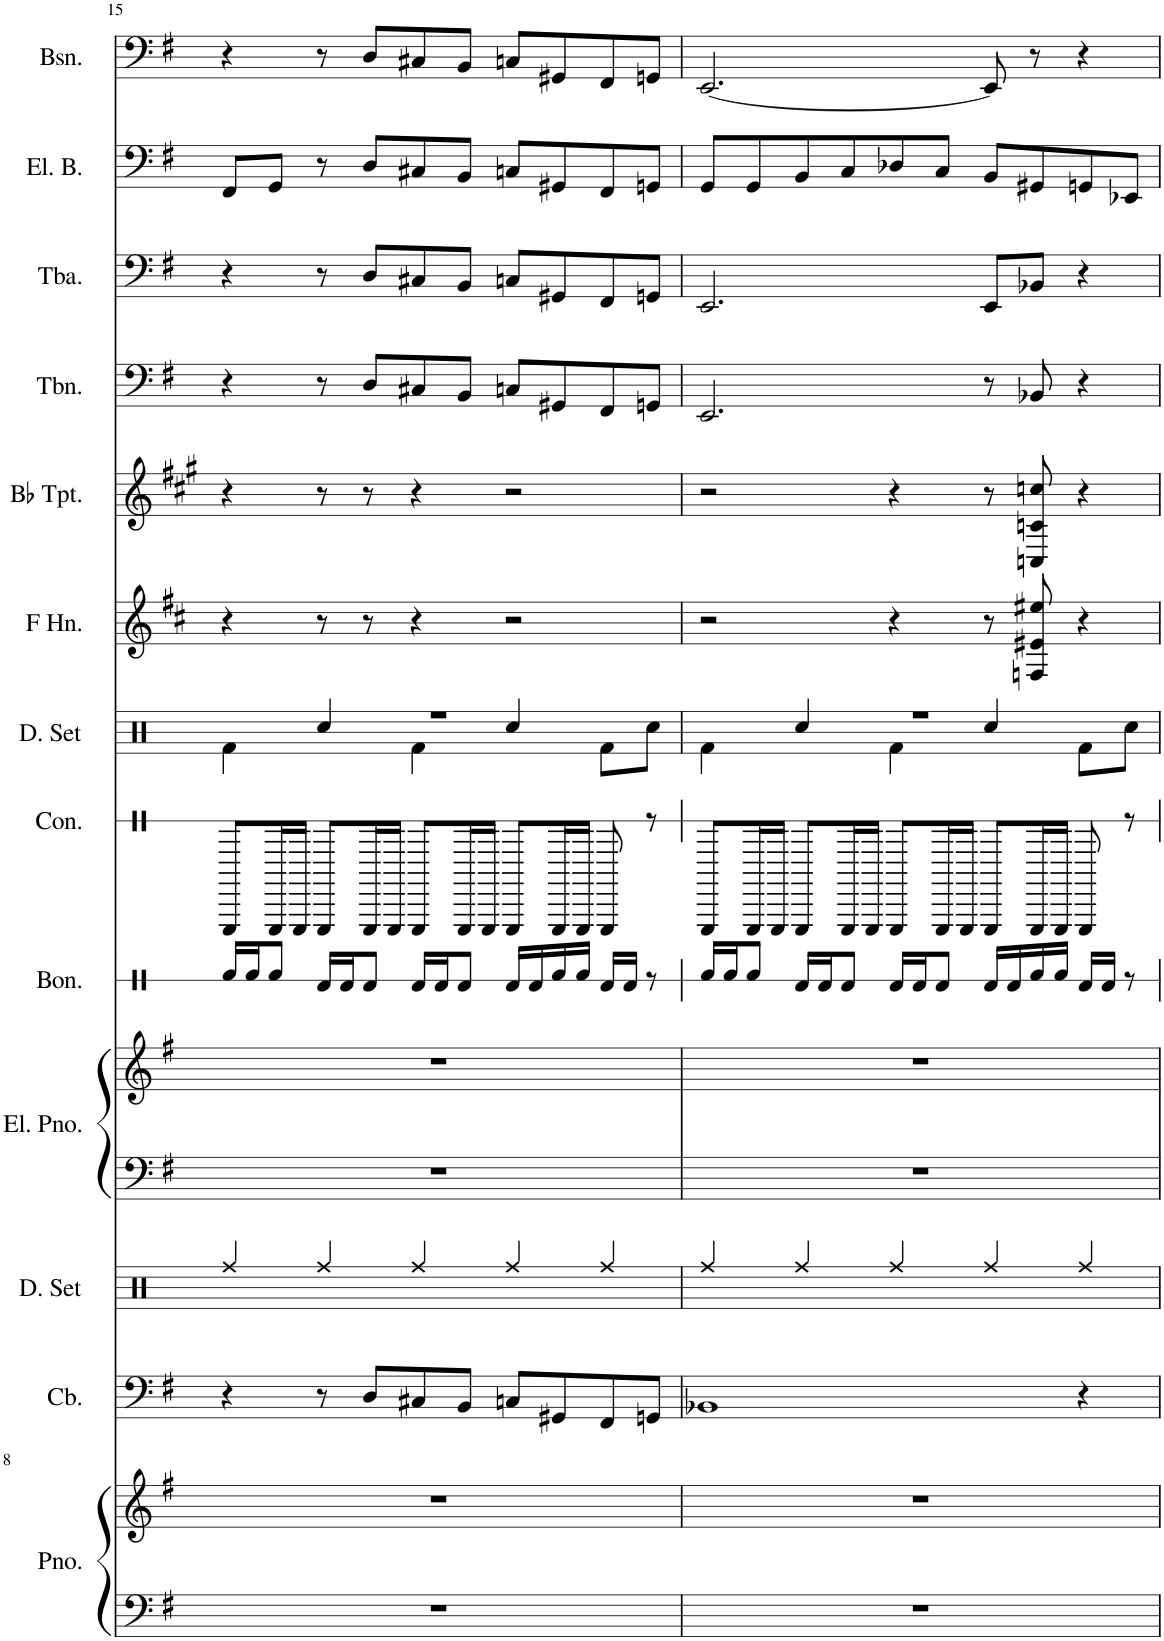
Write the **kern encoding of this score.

**kern	**kern	**kern	**kern	**kern	**kern	**kern	**kern	**kern	**kern	**kern	**kern	**kern	**kern	**kern
*part13	*part13	*part12	*part11	*part10	*part10	*part9	*part8	*part7	*part6	*part5	*part4	*part3	*part2	*part1
*staff15	*staff14	*staff13	*staff12	*staff11	*staff10	*staff9	*staff8	*staff7	*staff6	*staff5	*staff4	*staff3	*staff2	*staff1
*I"Piano	*	*I"Contrabass	*I"Drumset	*I"Electric Piano	*	*I"Bongos	*I"Congas	*I"Drumset	*I"Horn in F	*I"Bb Trumpet	*I"Trombone	*I"Tuba	*I"Electric Bass	*I"Bassoon
*I'Pno.	*	*I'Cb.	*I'D. Set	*I'El. Pno.	*	*I'Bon.	*I'Con.	*I'D. Set	*	*I'Bb Tpt.	*I'Tbn.	*I'Tba.	*I'El. B.	*I'Bsn.
!!LO:PB:g=z
*clefF4	*clefG2	*clefF4	*clefX	*clefF4	*clefG2	*clefX	*clefX	*clefX	*clefG2	*clefG2	*clefF4	*clefF4	*clefF4	*clefF4
*	*	*Trd7c12	*	*	*	*	*	*	*Trd4c7	*Trd1c2	*	*	*Trd7c12	*
*k[f#]	*k[f#]	*k[f#]	*k[]	*k[f#]	*k[f#]	*k[]	*k[]	*k[]	*k[f#c#]	*k[f#c#g#]	*k[f#]	*k[f#]	*k[f#]	*k[f#]
*M5/4	*M5/4	*M5/4	*M5/4	*M5/4	*M5/4	*M5/4	*M5/4	*M5/4	*M5/4	*M5/4	*M5/4	*M5/4	*M5/4	*M5/4
=15	=15	=15	=15	=15	=15	=15	=15	=15	=15	=15	=15	=15	=15	=15
*	*	*	*	*	*	*	*	*^	*	*	*	*	*	*
4%5r	4%5r	4r	4Rff/	4%5r	4%5r	16Rf/LL	8FF/L	4%5r	4Rf\	4r	4r	4r	4r	8FF#/L	4r
.	.	.	.	.	.	16Rf/J	.	.	.	.	.	.	.	.	.
.	.	.	.	.	.	8Rf/J	16FF/L	.	.	.	.	.	.	8GG/J	.
.	.	.	.	.	.	.	16FF/JJ	.	.	.	.	.	.	.	.
.	.	8r	4Rff/	.	.	16Rd/LL	8FF/L	.	4Rcc/	8r	8r	8r	8r	8r	8r
.	.	.	.	.	.	16Rd/J	.	.	.	.	.	.	.	.	.
.	.	8D/L	.	.	.	8Rd/J	16FF/L	.	.	8r	8r	8D/L	8D/L	8D/L	8D/L
.	.	.	.	.	.	.	16FF/JJ	.	.	.	.	.	.	.	.
.	.	8C#X/	4Rff/	.	.	16Rd/LL	8FF/L	.	4Rf\	4r	4r	8C#X/	8C#X/	8C#X/	8C#X/
.	.	.	.	.	.	16Rd/J	.	.	.	.	.	.	.	.	.
.	.	8BB/J	.	.	.	8Rd/J	16FF/L	.	.	.	.	8BB/J	8BB/J	8BB/J	8BB/J
.	.	.	.	.	.	.	16FF/JJ	.	.	.	.	.	.	.	.
.	.	8Cn/L	4Rff/	.	.	16Rd/LL	8FF/L	.	4Rcc/	2r	2r	8Cn/L	8Cn/L	8Cn/L	8Cn/L
.	.	.	.	.	.	16Rd/	.	.	.	.	.	.	.	.	.
.	.	8GG#X/	.	.	.	16Rf/	16FF/L	.	.	.	.	8GG#X/	8GG#X/	8GG#X/	8GG#X/
.	.	.	.	.	.	16Rf/JJ	16FF/JJ	.	.	.	.	.	.	.	.
.	.	8FF#/	4Rff/	.	.	16Rd/LL	8FF/	.	8Rf\L	.	.	8FF#/	8FF#/	8FF#/	8FF#/
.	.	.	.	.	.	16Rd/JJ	.	.	.	.	.	.	.	.	.
.	.	8GGn/J	.	.	.	8r	8r	.	8Rcc\J	.	.	8GGn/J	8GGn/J	8GGn/J	8GGn/J
=16	=16	=16	=16	=16	=16	=16	=16	=16	=16	=16	=16	=16	=16	=16	=16
4%5r	4%5r	1BB-X	4Rff/	4%5r	4%5r	16Rf/LL	8FF/L	4%5r	4Rf\	2r	2r	2.EE/	2.EE/	8GG/L	[2.EE/
.	.	.	.	.	.	16Rf/J	.	.	.	.	.	.	.	.	.
.	.	.	.	.	.	8Rf/J	16FF/L	.	.	.	.	.	.	8GG/	.
.	.	.	.	.	.	.	16FF/JJ	.	.	.	.	.	.	.	.
.	.	.	4Rff/	.	.	16Rd/LL	8FF/L	.	4Rcc/	.	.	.	.	8BB/	.
.	.	.	.	.	.	16Rd/J	.	.	.	.	.	.	.	.	.
.	.	.	.	.	.	8Rd/J	16FF/L	.	.	.	.	.	.	8C/	.
.	.	.	.	.	.	.	16FF/JJ	.	.	.	.	.	.	.	.
.	.	.	4Rff/	.	.	16Rd/LL	8FF/L	.	4Rf\	4r	4r	.	.	8D-X/	.
.	.	.	.	.	.	16Rd/J	.	.	.	.	.	.	.	.	.
.	.	.	.	.	.	8Rd/J	16FF/L	.	.	.	.	.	.	8C/J	.
.	.	.	.	.	.	.	16FF/JJ	.	.	.	.	.	.	.	.
.	.	.	4Rff/	.	.	16Rd/LL	8FF/L	.	4Rcc/	8r	8r	8r	8EE/L	8BB/L	8EE/]
.	.	.	.	.	.	16Rd/	.	.	.	.	.	.	.	.	.
.	.	.	.	.	.	16Rf/	16FF/L	.	.	8Fn/ 8e#X/ 8ee#X/	8Cn/ 8cn/ 8ccn/	8BB-X/	8BB-X/J	8GG#X/	8r
.	.	.	.	.	.	16Rf/JJ	16FF/JJ	.	.	.	.	.	.	.	.
.	.	4r	4Rff/	.	.	16Rd/LL	8FF/	.	8Rf\L	4r	4r	4r	4r	8GGn/	4r
.	.	.	.	.	.	16Rd/JJ	.	.	.	.	.	.	.	.	.
.	.	.	.	.	.	8r	8r	.	8Rcc\J	.	.	.	.	8EE-X/J	.
*	*	*	*	*	*	*	*	*v	*v	*	*	*	*	*	*
=	=	=	=	=	=	=	=	=	=	=	=	=	=	=
*-	*-	*-	*-	*-	*-	*-	*-	*-	*-	*-	*-	*-	*-	*-
